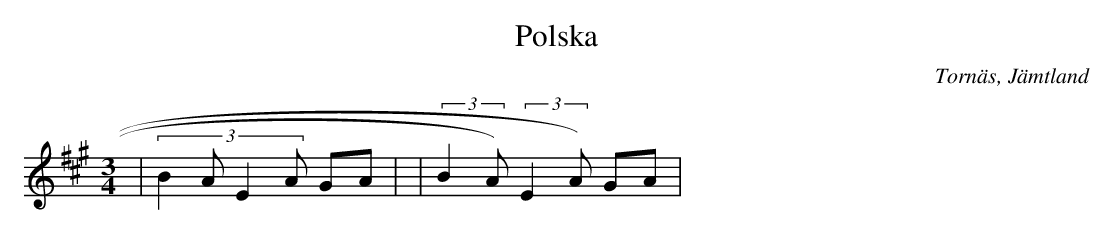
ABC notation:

X:1
T:Polska
O:Tornäs, Jämtland
M:3/4
L:1/8
K:A
|(3:2:4B2AE2A GA| |(3:2:2B2A)(3:2:2E2A) GA|
